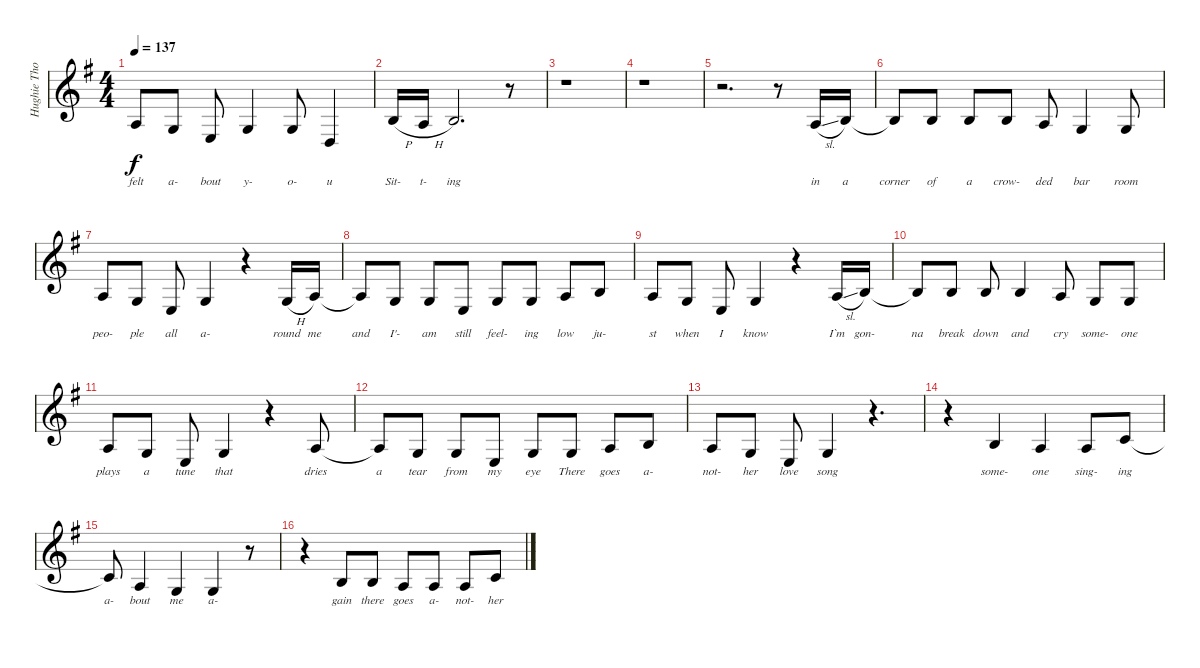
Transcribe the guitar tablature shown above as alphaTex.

\track ("Hughie Thomasson Vocals" "Hughie Tho") {instrument violin}
\staff {score}
\tuning (E4 B3 G3 D3 A2 E2) {hide}
\ts (4 4)
\tempo 137
\clef g2
\ks g
2.3.8{lyrics (0 "felt") lyrics (1 "") lyrics (2 "") lyrics (3 "") lyrics (4 "") dy f} 0.3.8{lyrics (0 "a-") lyrics (1 "") lyrics (2 "") lyrics (3 "") lyrics (4 "")} 2.4.8{lyrics (0 "bout") lyrics (1 "") lyrics (2 "") lyrics (3 "") lyrics (4 "")} 0.3.4{lyrics (0 "y-") lyrics (1 "") lyrics (2 "") lyrics (3 "") lyrics (4 "")} 0.3.8{lyrics (0 "o-") lyrics (1 "") lyrics (2 "") lyrics (3 "") lyrics (4 "")} 0.4.4{lyrics (0 "u") lyrics (1 "") lyrics (2 "") lyrics (3 "") lyrics (4 "")} |
4.3{h}.16{lyrics (0 "Sit-") lyrics (1 "") lyrics (2 "") lyrics (3 "") lyrics (4 "")} 2.3{h}.16{lyrics (0 "t-") lyrics (1 "") lyrics (2 "") lyrics (3 "") lyrics (4 "")} 4.3.2{d lyrics (0 "ing") lyrics (1 "") lyrics (2 "") lyrics (3 "") lyrics (4 "")} r.8 |
r.1 |
r.1 |
r.2{d} r.8 2.3{sl}.16{lyrics (0 "in") lyrics (1 "") lyrics (2 "") lyrics (3 "") lyrics (4 "")} 4.3.16{lyrics (0 "a") lyrics (1 "") lyrics (2 "") lyrics (3 "") lyrics (4 "")} |
4.3{t}.8{lyrics (0 "corner") lyrics (1 "") lyrics (2 "") lyrics (3 "") lyrics (4 "")} 4.3.8{lyrics (0 "of") lyrics (1 "") lyrics (2 "") lyrics (3 "") lyrics (4 "")} 4.3.8{lyrics (0 "a") lyrics (1 "") lyrics (2 "") lyrics (3 "") lyrics (4 "")} 4.3.8{lyrics (0 "crow-") lyrics (1 "") lyrics (2 "") lyrics (3 "") lyrics (4 "")} 2.3.8{lyrics (0 "ded") lyrics (1 "") lyrics (2 "") lyrics (3 "") lyrics (4 "")} 0.3.4{lyrics (0 "bar") lyrics (1 "") lyrics (2 "") lyrics (3 "") lyrics (4 "")} 0.3.8{lyrics (0 "room") lyrics (1 "") lyrics (2 "") lyrics (3 "") lyrics (4 "")} |
2.3.8{lyrics (0 "peo-") lyrics (1 "") lyrics (2 "") lyrics (3 "") lyrics (4 "")} 0.3.8{lyrics (0 "ple") lyrics (1 "") lyrics (2 "") lyrics (3 "") lyrics (4 "")} 2.4.8{lyrics (0 "all") lyrics (1 "") lyrics (2 "") lyrics (3 "") lyrics (4 "")} 0.3.4{lyrics (0 "a-") lyrics (1 "") lyrics (2 "") lyrics (3 "") lyrics (4 "")} r.4 0.3{h}.16{lyrics (0 "round") lyrics (1 "") lyrics (2 "") lyrics (3 "") lyrics (4 "")} 2.3.16{lyrics (0 "me") lyrics (1 "") lyrics (2 "") lyrics (3 "") lyrics (4 "")} |
2.3{t}.8{lyrics (0 "and") lyrics (1 "") lyrics (2 "") lyrics (3 "") lyrics (4 "")} 0.3.8{lyrics (0 "I'-") lyrics (1 "") lyrics (2 "") lyrics (3 "") lyrics (4 "")} 0.3.8{lyrics (0 "am") lyrics (1 "") lyrics (2 "") lyrics (3 "") lyrics (4 "")} 2.4.8{lyrics (0 "still") lyrics (1 "") lyrics (2 "") lyrics (3 "") lyrics (4 "")} 0.3.8{lyrics (0 "feel-") lyrics (1 "") lyrics (2 "") lyrics (3 "") lyrics (4 "")} 0.3.8{lyrics (0 "ing") lyrics (1 "") lyrics (2 "") lyrics (3 "") lyrics (4 "")} 2.3.8{lyrics (0 "low") lyrics (1 "") lyrics (2 "") lyrics (3 "") lyrics (4 "")} 4.3.8{lyrics (0 "ju-") lyrics (1 "") lyrics (2 "") lyrics (3 "") lyrics (4 "")} |
2.3.8{lyrics (0 "st") lyrics (1 "") lyrics (2 "") lyrics (3 "") lyrics (4 "")} 0.3.8{lyrics (0 "when") lyrics (1 "") lyrics (2 "") lyrics (3 "") lyrics (4 "")} 2.4.8{lyrics (0 "I") lyrics (1 "") lyrics (2 "") lyrics (3 "") lyrics (4 "")} 0.3.4{lyrics (0 "know") lyrics (1 "") lyrics (2 "") lyrics (3 "") lyrics (4 "")} r.4 2.3{sl}.16{lyrics (0 "I`m") lyrics (1 "") lyrics (2 "") lyrics (3 "") lyrics (4 "")} 4.3.16{lyrics (0 "gon-") lyrics (1 "") lyrics (2 "") lyrics (3 "") lyrics (4 "")} |
4.3{t}.8{lyrics (0 "na") lyrics (1 "") lyrics (2 "") lyrics (3 "") lyrics (4 "")} 4.3.8{lyrics (0 "break") lyrics (1 "") lyrics (2 "") lyrics (3 "") lyrics (4 "")} 4.3.8{lyrics (0 "down") lyrics (1 "") lyrics (2 "") lyrics (3 "") lyrics (4 "")} 4.3.4{lyrics (0 "and") lyrics (1 "") lyrics (2 "") lyrics (3 "") lyrics (4 "")} 2.3.8{lyrics (0 "cry") lyrics (1 "") lyrics (2 "") lyrics (3 "") lyrics (4 "")} 0.3.8{lyrics (0 "some-") lyrics (1 "") lyrics (2 "") lyrics (3 "") lyrics (4 "")} 0.3.8{lyrics (0 "one") lyrics (1 "") lyrics (2 "") lyrics (3 "") lyrics (4 "")} |
2.3.8{lyrics (0 "plays") lyrics (1 "") lyrics (2 "") lyrics (3 "") lyrics (4 "")} 0.3.8{lyrics (0 "a") lyrics (1 "") lyrics (2 "") lyrics (3 "") lyrics (4 "")} 2.4.8{lyrics (0 "tune") lyrics (1 "") lyrics (2 "") lyrics (3 "") lyrics (4 "")} 0.3.4{lyrics (0 "that") lyrics (1 "") lyrics (2 "") lyrics (3 "") lyrics (4 "")} r.4 2.3.8{lyrics (0 "dries") lyrics (1 "") lyrics (2 "") lyrics (3 "") lyrics (4 "")} |
2.3{t}.8{lyrics (0 "a") lyrics (1 "") lyrics (2 "") lyrics (3 "") lyrics (4 "")} 0.3.8{lyrics (0 "tear") lyrics (1 "") lyrics (2 "") lyrics (3 "") lyrics (4 "")} 0.3.8{lyrics (0 "from") lyrics (1 "") lyrics (2 "") lyrics (3 "") lyrics (4 "")} 2.4.8{lyrics (0 "my") lyrics (1 "") lyrics (2 "") lyrics (3 "") lyrics (4 "")} 0.3.8{lyrics (0 "eye") lyrics (1 "") lyrics (2 "") lyrics (3 "") lyrics (4 "")} 0.3.8{lyrics (0 "There") lyrics (1 "") lyrics (2 "") lyrics (3 "") lyrics (4 "")} 2.3.8{lyrics (0 "goes") lyrics (1 "") lyrics (2 "") lyrics (3 "") lyrics (4 "")} 4.3.8{lyrics (0 "a-") lyrics (1 "") lyrics (2 "") lyrics (3 "") lyrics (4 "")} |
2.3.8{lyrics (0 "not-") lyrics (1 "") lyrics (2 "") lyrics (3 "") lyrics (4 "")} 0.3.8{lyrics (0 "her") lyrics (1 "") lyrics (2 "") lyrics (3 "") lyrics (4 "")} 2.4.8{lyrics (0 "love") lyrics (1 "") lyrics (2 "") lyrics (3 "") lyrics (4 "")} 0.3.4{lyrics (0 "song") lyrics (1 "") lyrics (2 "") lyrics (3 "") lyrics (4 "")} r.4{d} |
r.4 4.3.4{lyrics (0 "some-") lyrics (1 "") lyrics (2 "") lyrics (3 "") lyrics (4 "")} 2.3.4{lyrics (0 "one") lyrics (1 "") lyrics (2 "") lyrics (3 "") lyrics (4 "")} 2.3.8{lyrics (0 "sing-") lyrics (1 "") lyrics (2 "") lyrics (3 "") lyrics (4 "")} 1.2.8{lyrics (0 "ing") lyrics (1 "") lyrics (2 "") lyrics (3 "") lyrics (4 "")} |
1.2{t}.8{lyrics (0 "a-") lyrics (1 "") lyrics (2 "") lyrics (3 "") lyrics (4 "")} 2.3.4{lyrics (0 "bout") lyrics (1 "") lyrics (2 "") lyrics (3 "") lyrics (4 "")} 0.3.4{lyrics (0 "me") lyrics (1 "") lyrics (2 "") lyrics (3 "") lyrics (4 "")} 0.3.4{lyrics (0 "a-") lyrics (1 "") lyrics (2 "") lyrics (3 "") lyrics (4 "")} r.8 |
r.4 4.3.8{lyrics (0 "gain") lyrics (1 "") lyrics (2 "") lyrics (3 "") lyrics (4 "")} 4.3.8{lyrics (0 "there") lyrics (1 "") lyrics (2 "") lyrics (3 "") lyrics (4 "")} 2.3.8{lyrics (0 "goes") lyrics (1 "") lyrics (2 "") lyrics (3 "") lyrics (4 "")} 2.3.8{lyrics (0 "a-") lyrics (1 "") lyrics (2 "") lyrics (3 "") lyrics (4 "")} 2.3.8{lyrics (0 "not-") lyrics (1 "") lyrics (2 "") lyrics (3 "") lyrics (4 "")} 1.2.8{lyrics (0 "her") lyrics (1 "") lyrics (2 "") lyrics (3 "") lyrics (4 "")}
